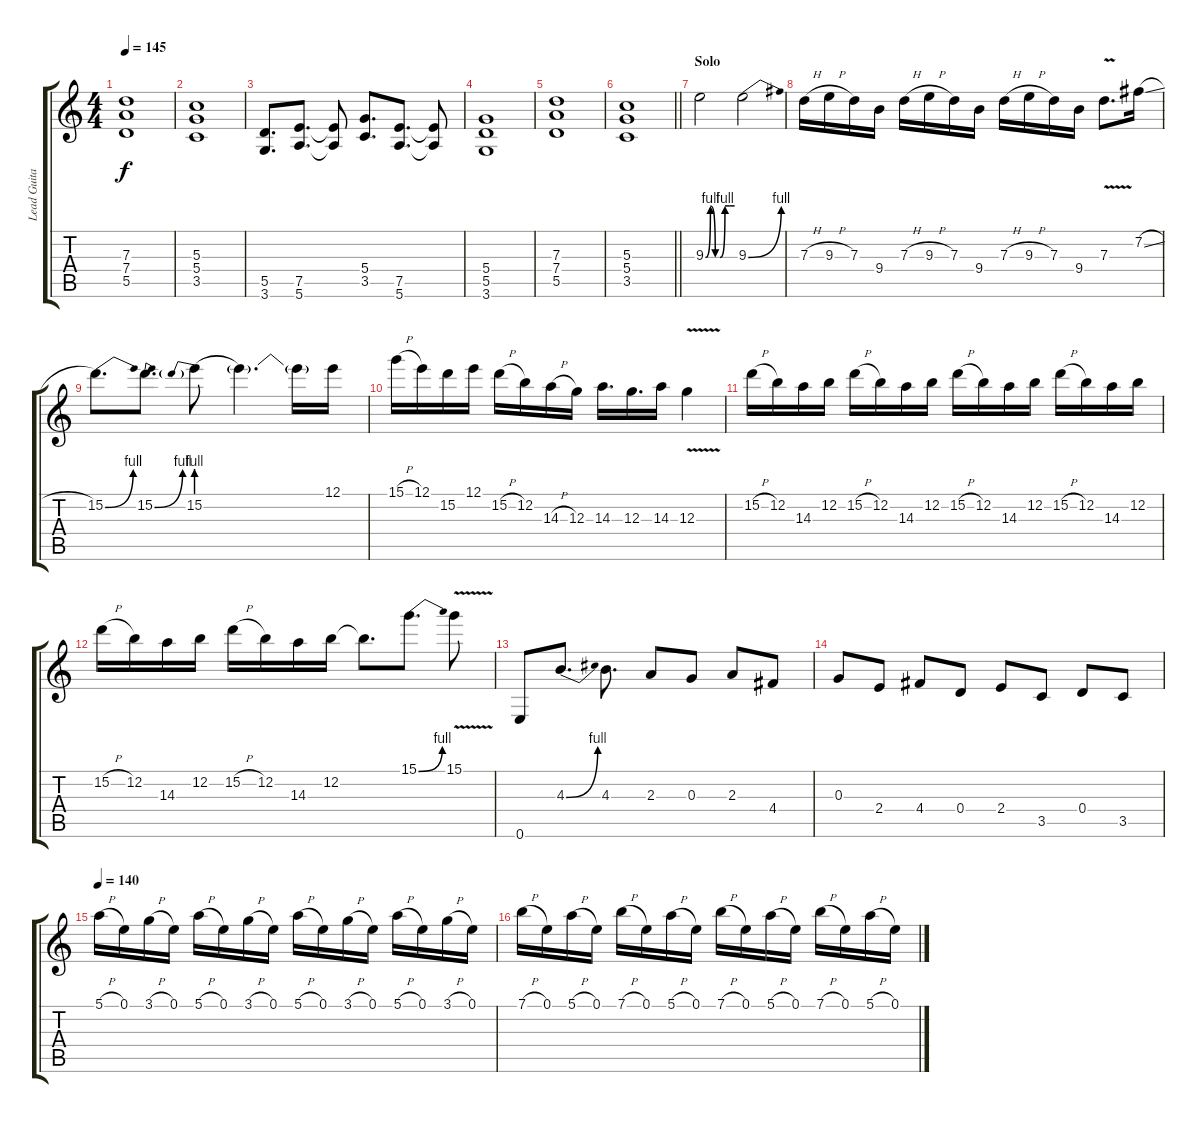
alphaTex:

\track ("Lead Guitar" "Lead Guita") {instrument distortionguitar}
\staff {score tabs}
\tuning (E4 B3 G3 D3 A2 E2) {hide}
\ts (4 4)
\tempo 145
\clef g2
\ks c
(7.3 7.4 5.5).1{dy f} |
(5.3 5.4 3.5).1 |
(5.5 3.6).8{d} (7.5 5.6).8{d} (7.5{t} 5.6{t}).8 (5.4 3.5).8{d} (7.5 5.6).8{d} (7.5{t} 5.6{t}).8 |
(5.4 5.5 3.6).1 |
(7.3 7.4 5.5).1 |
\barLineRight lightlight
(5.3 5.4 3.5).1 |
\section ("" "Solo")
9.3{be (custom 0 0 10 4 20 0 30 0 40 4 50 4 60 4)}.2 9.3{be (bend 0 0 60 4)}.2 |
7.3{h}.16 9.3{h}.16 7.3.16 9.4.16 7.3{h}.16 9.3{h}.16 7.3.16 9.4.16 7.3{h}.16 9.3{h}.16 7.3.16 9.4.16 7.3{v}.8{d} 7.2{sl}.16 |
15.2{be (bend 0 0 60 4)}.8{d} 15.2{be (bend 0 0 60 4)}.8{d} 15.2{be (prebend 0 4 60 4)}.8 15.2{t}.4{d} 15.2{t}.16 12.1.16 |
15.1{h}.16 12.1.16 15.2.16 12.1.16 15.2{h}.16 12.2.16 14.3{h}.16 12.3.16 14.3.16{d} 12.3.16{d} 14.3.16 12.3{v}.4 |
15.2{h}.16 12.2.16 14.3.16 12.2.16 15.2{h}.16 12.2.16 14.3.16 12.2.16 15.2{h}.16 12.2.16 14.3.16 12.2.16 15.2{h}.16 12.2.16 14.3.16 12.2.16 |
15.2{h}.16 12.2.16 14.3.16 12.2.16 15.2{h}.16 12.2.16 14.3.16 12.2.16 12.2{t}.8{d} 15.1{be (bend 0 0 60 4)}.8{d} 15.1{v}.8 |
0.6.8 4.3{be (bend 0 0 60 4)}.8{d} 4.3.8{d} 2.3.8 0.3.8 2.3.8 4.4.8 |
0.3.8 2.4.8 4.4.8 0.4.8 2.4.8 3.5.8 0.4.8 3.5.8 |
\tempo 140
5.1{h}.16 0.1.16 3.1{h}.16 0.1.16 5.1{h}.16 0.1.16 3.1{h}.16 0.1.16 5.1{h}.16 0.1.16 3.1{h}.16 0.1.16 5.1{h}.16 0.1.16 3.1{h}.16 0.1.16 |
7.1{h}.16 0.1.16 5.1{h}.16 0.1.16 7.1{h}.16 0.1.16 5.1{h}.16 0.1.16 7.1{h}.16 0.1.16 5.1{h}.16 0.1.16 7.1{h}.16 0.1.16 5.1{h}.16 0.1.16
